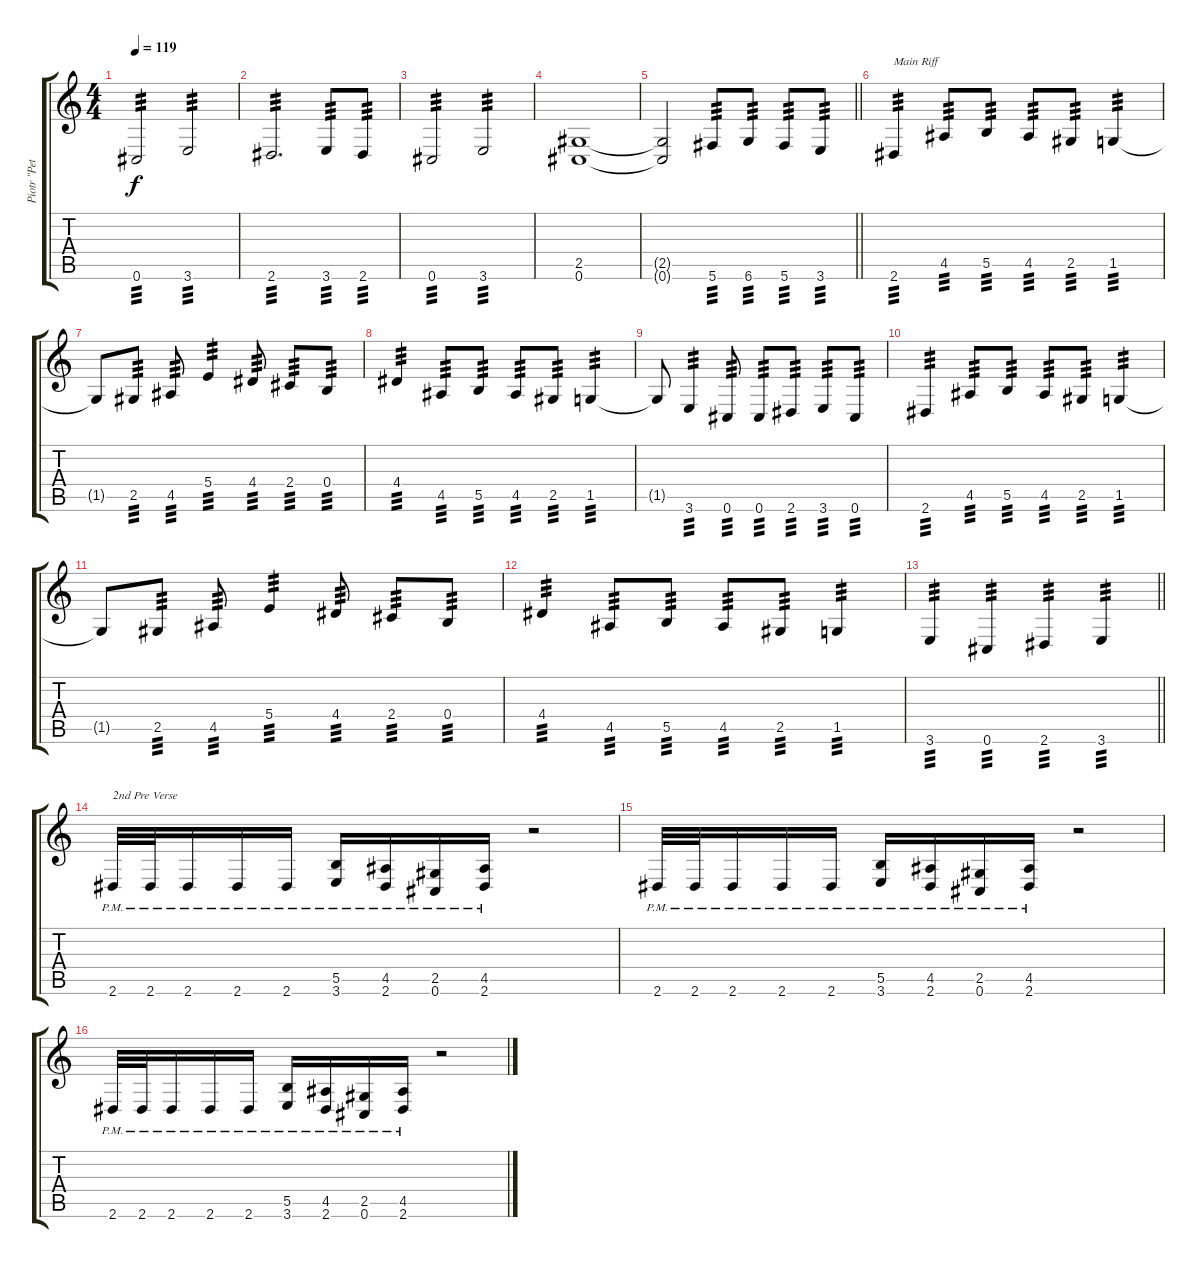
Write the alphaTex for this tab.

\track ("Piotr \"Peter\" Wiwczarek (Rythm)" "Piotr \"Pet") {instrument distortionguitar}
\staff {score tabs}
\tuning (Db4 Ab3 E3 B2 Gb2 Db2) {hide}
\ts (4 4)
\tempo 119
\clef g2
\ks c
0.6.2{tp 3 dy f} 3.6.2{tp 3} |
2.6.2{d tp 3} 3.6.8{tp 3} 2.6.8{tp 3} |
0.6.2{tp 3} 3.6.2{tp 3} |
(2.5 0.6).1 |
\barLineRight lightlight
(2.5{t} 0.6{t}).2 5.6.8{tp 3} 6.6.8{tp 3} 5.6.8{tp 3} 3.6.8{tp 3} |
2.6.4{txt "Main Riff" tp 3} 4.5.8{tp 3} 5.5.8{tp 3} 4.5.8{tp 3} 2.5.8{tp 3} 1.5.4{tp 3} |
1.5{t}.8 2.5.8{tp 3} 4.5.8{tp 3} 5.4.4{tp 3} 4.4.8{tp 3} 2.4.8{tp 3} 0.4.8{tp 3} |
4.4.4{tp 3} 4.5.8{tp 3} 5.5.8{tp 3} 4.5.8{tp 3} 2.5.8{tp 3} 1.5.4{tp 3} |
1.5{t}.8 3.6.4{tp 3} 0.6.8{tp 3} 0.6.8{tp 3} 2.6.8{tp 3} 3.6.8{tp 3} 0.6.8{tp 3} |
2.6.4{tp 3} 4.5.8{tp 3} 5.5.8{tp 3} 4.5.8{tp 3} 2.5.8{tp 3} 1.5.4{tp 3} |
1.5{t}.8 2.5.8{tp 3} 4.5.8{tp 3} 5.4.4{tp 3} 4.4.8{tp 3} 2.4.8{tp 3} 0.4.8{tp 3} |
4.4.4{tp 3} 4.5.8{tp 3} 5.5.8{tp 3} 4.5.8{tp 3} 2.5.8{tp 3} 1.5.4{tp 3} |
\barLineRight lightlight
3.6.4{tp 3} 0.6.4{tp 3} 2.6.4{tp 3} 3.6.4{tp 3} |
2.6{pm}.32{txt "2nd Pre Verse"} 2.6{pm}.32 2.6{pm}.16 2.6{pm}.16 2.6{pm}.16 (5.5{pm} 3.6{pm}).16 (4.5{pm} 2.6{pm}).16 (2.5{pm} 0.6{pm}).16 (4.5{pm} 2.6{pm}).16 r.2 |
2.6{pm}.32 2.6{pm}.32 2.6{pm}.16 2.6{pm}.16 2.6{pm}.16 (5.5{pm} 3.6{pm}).16 (4.5{pm} 2.6{pm}).16 (2.5{pm} 0.6{pm}).16 (4.5{pm} 2.6{pm}).16 r.2 |
2.6{pm}.32 2.6{pm}.32 2.6{pm}.16 2.6{pm}.16 2.6{pm}.16 (5.5{pm} 3.6{pm}).16 (4.5{pm} 2.6{pm}).16 (2.5{pm} 0.6{pm}).16 (4.5{pm} 2.6{pm}).16 r.2
